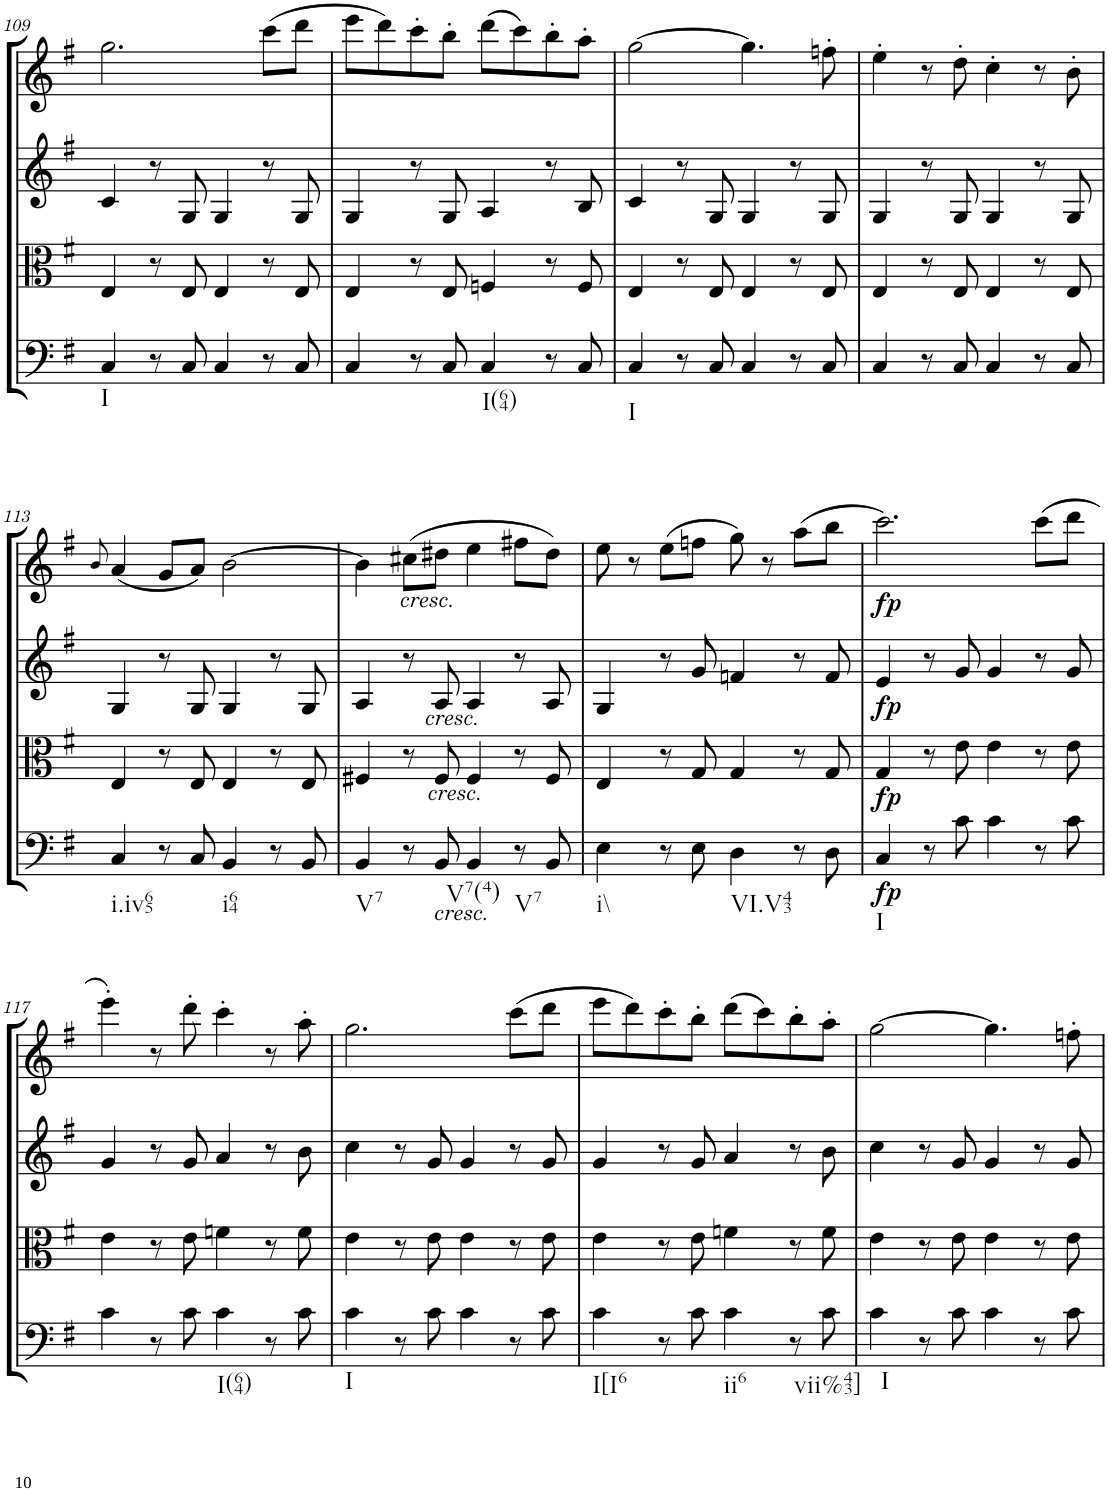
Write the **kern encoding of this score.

**kern	**dynam	**kern	**dynam	**kern	**dynam	**kern
*part4	*part4	*part3	*part3	*part2	*part2	*part1
*staff4	*staff4	*staff3	*staff3	*staff2	*staff2	*staff1
*I"Violoncello.	*	*I"Viola	*	*I"Violin II.	*	*I"Violin I.
*I'Vc	*	*I'Vla	*	*I'Vln	*	*I'Vln
!!LO:PB:g=z
*clefF4	*	*clefC3	*	*clefG2	*	*clefG2
*k[f#]	*	*k[f#]	*	*k[f#]	*	*k[f#]
*M2/2	*	*M2/2	*	*M2/2	*	*M2/2
*met(c|)	*	*met(c|)	*	*met(c|)	*	*met(c|)
=109	=109	=109	=109	=109	=109	=109
!LO:TX:b:t=I	!	!	!	!	!	!
4C/	.	4E/	.	4c/	.	2.gg\
8r	.	8r	.	8r	.	.
8C/	.	8E/	.	8G/	.	.
4C/	.	4E/	.	4G/	.	.
8r	.	8r	.	8r	.	(8ccc\L
8C/	.	8E/	.	8G/	.	8ddd\J
=110	=110	=110	=110	=110	=110	=110
4C/	.	4E/	.	4G/	.	8eee\L
.	.	.	.	.	.	8ddd\)
8r	.	8r	.	8r	.	8ccc'\
8C/	.	8E/	.	8G/	.	8bb'\J
!LO:TX:b:t=I(64)	!	!	!	!	!	!
4C/	.	4Fn/	.	4A/	.	(8ddd\L
.	.	.	.	.	.	8ccc\)
8r	.	8r	.	8r	.	8bb'\
8C/	.	8F/	.	8B/	.	8aa'\J
=111	=111	=111	=111	=111	=111	=111
!LO:TX:b:t=I	!	!	!	!	!	!
4C/	.	4E/	.	4c/	.	[2gg\
8r	.	8r	.	8r	.	.
8C/	.	8E/	.	8G/	.	.
4C/	.	4E/	.	4G/	.	4.gg\]
8r	.	8r	.	8r	.	.
8C/	.	8E/	.	8G/	.	8ffn'\
=112	=112	=112	=112	=112	=112	=112
4C/	.	4E/	.	4G/	.	4ee'\
8r	.	8r	.	8r	.	8r
8C/	.	8E/	.	8G/	.	8dd'\
4C/	.	4E/	.	4G/	.	4cc'\
8r	.	8r	.	8r	.	8r
8C/	.	8E/	.	8G/	.	8b'\
!!LO:LB:g=z
=113	=113	=113	=113	=113	=113	=113
.	.	.	.	.	.	8qb/
!LO:TX:b:t=i.iv65	!	!	!	!	!	!
4C/	.	4E/	.	4G/	.	(4a/
8r	.	8r	.	8r	.	8g/L
8C/	.	8E/	.	8G/	.	8a/J)
!LO:TX:b:t=i64	!	!	!	!	!	!
4BB/	.	4E/	.	4G/	.	[2b\
8r	.	8r	.	8r	.	.
8BB/	.	8E/	.	8G/	.	.
=114	=114	=114	=114	=114	=114	=114
!LO:TX:b:t=V7	!	!	!	!	!	!
4BB/	.	4F#X/	.	4A/	.	4b\]
!	!	!	!	!	!	!LO:TX:b:i:t=cresc.
8r	.	8r	.	8r	.	(8cc#X\L
!	!	!	!	!LO:TX:b:i:t=cresc.	!	!
!	!	!LO:TX:b:i:t=cresc.	!	!	!	!
!LO:TX:b:i:t=cresc.	!	!	!	!	!	!
8BB/	.	8F#/	.	8A/	.	8dd#X\J
!LO:TX:b:t=V7(4)	!	!	!	!	!	!
4BB/	.	4F#/	.	4A/	.	4ee\
!LO:TX:b:t=V7	!	!	!	!	!	!
8r	.	8r	.	8r	.	8ff#X\L
8BB/	.	8F#/	.	8A/	.	8dd#\J)
=115	=115	=115	=115	=115	=115	=115
!LO:TX:b:t=i\\	!	!	!	!	!	!
4E\	.	4E/	.	4G/	.	8ee\
.	.	.	.	.	.	8r
8r	.	8r	.	8r	.	(8ee\L
8E\	.	8G/	.	8g/	.	8ffn\J
!LO:TX:b:t=VI.V43	!	!	!	!	!	!
4D\	.	4G/	.	4fn/	.	8gg\)
.	.	.	.	.	.	8r
8r	.	8r	.	8r	.	(8aa\L
8D\	.	8G/	.	8f/	.	8bb\J
=116	=116	=116	=116	=116	=116	=116
!LO:TX:b:t=I	!	!	!	!	!	!
!	!LO:DY:b	!	!LO:DY:b	!	!	!
!	!	!	!LO:DY:n=1:a	!	!LO:DY:a	!
4C/	fp	4G/	fp fp	4e/	fp	2.ccc\)
8r	.	8r	.	8r	.	.
8c\	.	8e\	.	8g/	.	.
4c\	.	4e\	.	4g/	.	.
8r	.	8r	.	8r	.	(8ccc\L
8c\	.	8e\	.	8g/	.	8ddd\J
!!LO:LB:g=z
=117	=117	=117	=117	=117	=117	=117
4c\	.	4e\	.	4g/	.	4eee'\)
8r	.	8r	.	8r	.	8r
8c\	.	8e\	.	8g/	.	8ddd'\
!LO:TX:b:t=I(64)	!	!	!	!	!	!
4c\	.	4fn\	.	4a/	.	4ccc'\
8r	.	8r	.	8r	.	8r
8c\	.	8f\	.	8b\	.	8aa'\
=118	=118	=118	=118	=118	=118	=118
!LO:TX:b:t=I	!	!	!	!	!	!
4c\	.	4e\	.	4cc\	.	2.gg\
8r	.	8r	.	8r	.	.
8c\	.	8e\	.	8g/	.	.
4c\	.	4e\	.	4g/	.	.
8r	.	8r	.	8r	.	(8ccc\L
8c\	.	8e\	.	8g/	.	8ddd\J
=119	=119	=119	=119	=119	=119	=119
!LO:TX:b:t=I[I6	!	!	!	!	!	!
4c\	.	4e\	.	4g/	.	8eee\L
.	.	.	.	.	.	8ddd\)
8r	.	8r	.	8r	.	8ccc'\
8c\	.	8e\	.	8g/	.	8bb'\J
!LO:TX:b:t=ii6	!	!	!	!	!	!
4c\	.	4fn\	.	4a/	.	(8ddd\L
.	.	.	.	.	.	8ccc\)
8r	.	8r	.	8r	.	8bb'\
!LO:TX:b:t=vii%43]	!	!	!	!	!	!
8c\	.	8f\	.	8b\	.	8aa'\J
=120	=120	=120	=120	=120	=120	=120
!LO:TX:b:t=I	!	!	!	!	!	!
4c\	.	4e\	.	4cc\	.	[2gg\
8r	.	8r	.	8r	.	.
8c\	.	8e\	.	8g/	.	.
4c\	.	4e\	.	4g/	.	4.gg\]
8r	.	8r	.	8r	.	.
8c\	.	8e\	.	8g/	.	8ffn'\
=	=	=	=	=	=	=
*-	*-	*-	*-	*-	*-	*-
